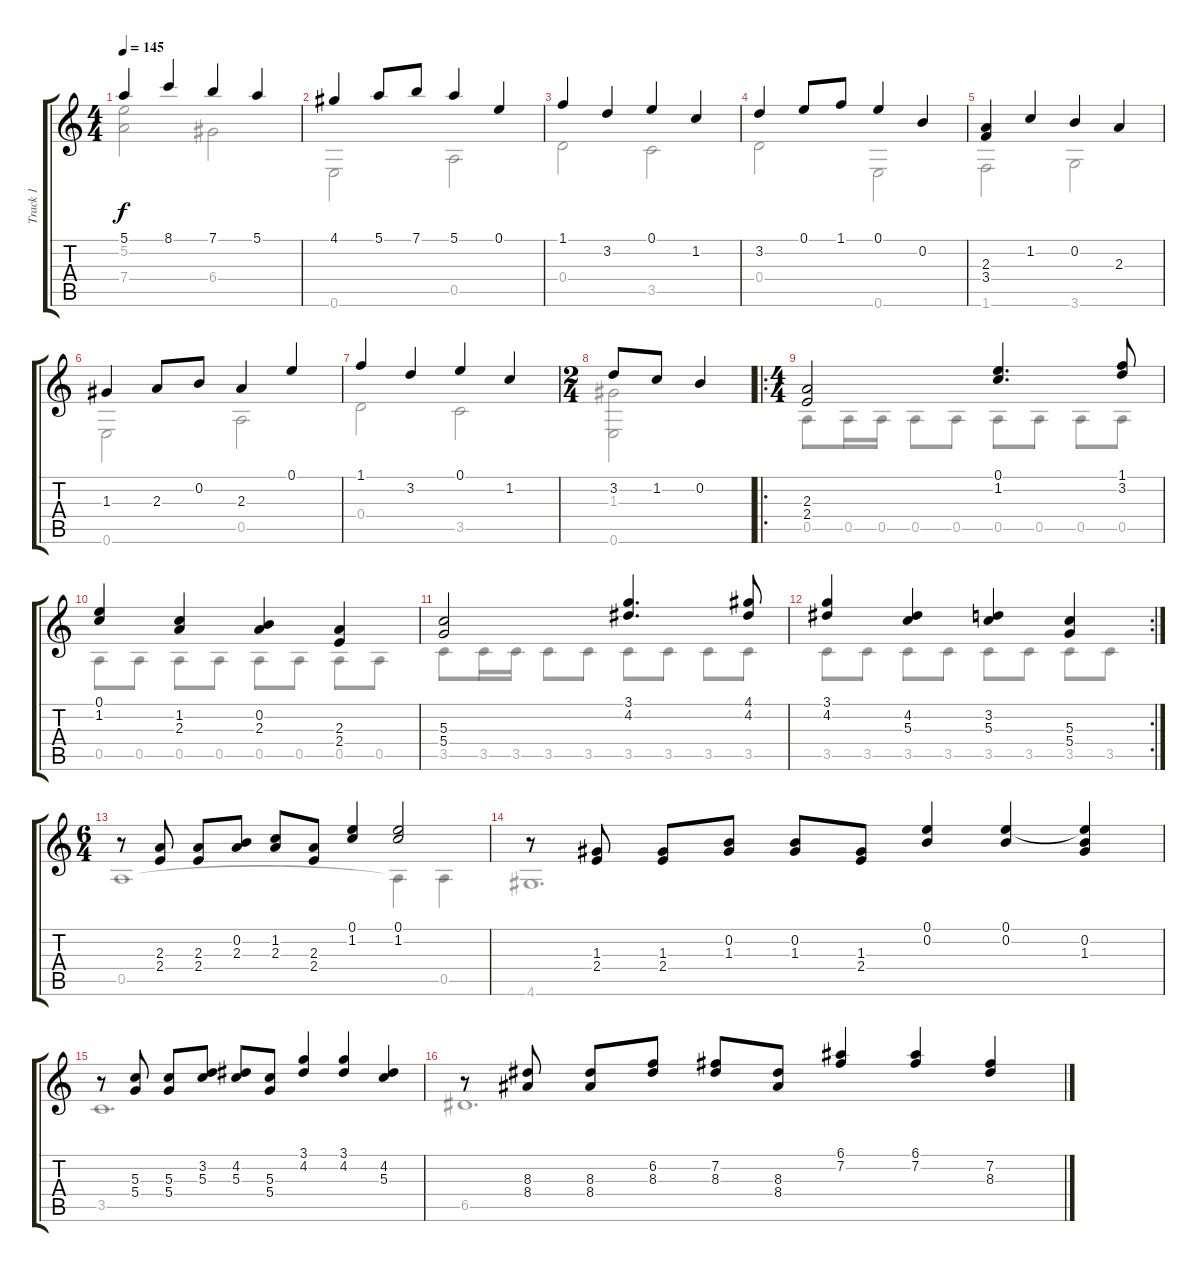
\track ("Track 1" "Track 1") {instrument acousticguitarnylon}
\staff {score tabs}
\tuning (E4 B3 G3 D3 A2 E2) {hide}
\voice
\ts (4 4)
\tempo 145
\clef g2
\ks c
5.1.4{dy f instrument acousticguitarnylon} 8.1.4 7.1.4 5.1.4 |
4.1.4 5.1.8 7.1.8 5.1.4 0.1.4 |
1.1.4 3.2.4 0.1.4 1.2.4 |
3.2.4 0.1.8 1.1.8 0.1.4 0.2.4 |
(2.3 3.4).4 1.2.4 0.2.4 2.3.4 |
1.3.4 2.3.8 0.2.8 2.3.4 0.1.4 |
1.1.4 3.2.4 0.1.4 1.2.4 |
\ts (2 4)
3.2.8 1.2.8 0.2.4 |
\ro
\ts (4 4)
(2.3 2.4).2 (0.1 1.2).4{d} (1.1 3.2).8 |
(0.1 1.2).4 (1.2 2.3).4 (0.2 2.3).4 (2.3 2.4).4 |
(5.3 5.4).2 (3.1 4.2).4{d} (4.1 4.2).8 |
\rc 2
(3.1 4.2).4 (4.2 5.3).4 (3.2 5.3).4 (5.3 5.4).4 |
\ts (6 4)
r.8 (2.3 2.4).8 (2.3 2.4).8 (0.2 2.3).8 (1.2 2.3).8 (2.3 2.4).8 (0.1 1.2).4 (0.1 1.2).2 |
r.8 (1.3 2.4).8 (1.3 2.4).8 (0.2 1.3).8 (0.2 1.3).8 (1.3 2.4).8 (0.1 0.2).4 (0.1 0.2).4 (0.1{t} 0.2 1.3).4 |
r.8 (5.3 5.4).8 (5.3 5.4).8 (3.2 5.3).8 (4.2 5.3).8 (5.3 5.4).8 (3.1 4.2).4 (3.1 4.2).4 (4.2 5.3).4 |
r.8 (8.3 8.4).8 (8.3 8.4).8 (6.2 8.3).8 (7.2 8.3).8 (8.3 8.4).8 (6.1 7.2).4 (6.1 7.2).4 (7.2 8.3).4
\voice
\clef g2
\ottava regular
\simile none
\ks c
(5.2 7.4).2{dy f} 6.4.2 |
0.6.2 0.5.2 |
0.4.2 3.5.2 |
0.4.2 0.6.2 |
1.6.2 3.6.2 |
0.6.2 0.5.2 |
0.4.2 3.5.2 |
(1.3 0.6).2 |
0.5.8 0.5.16 0.5.16 0.5.8 0.5.8 0.5.8 0.5.8 0.5.8 0.5.8 |
0.5.8 0.5.8 0.5.8 0.5.8 0.5.8 0.5.8 0.5.8 0.5.8 |
3.5.8 3.5.16 3.5.16 3.5.8 3.5.8 3.5.8 3.5.8 3.5.8 3.5.8 |
3.5.8 3.5.8 3.5.8 3.5.8 3.5.8 3.5.8 3.5.8 3.5.8 |
0.5.1 0.5{t}.4 0.5.4 |
4.6.1{d} |
3.5.1{d} |
6.5.1{d}
